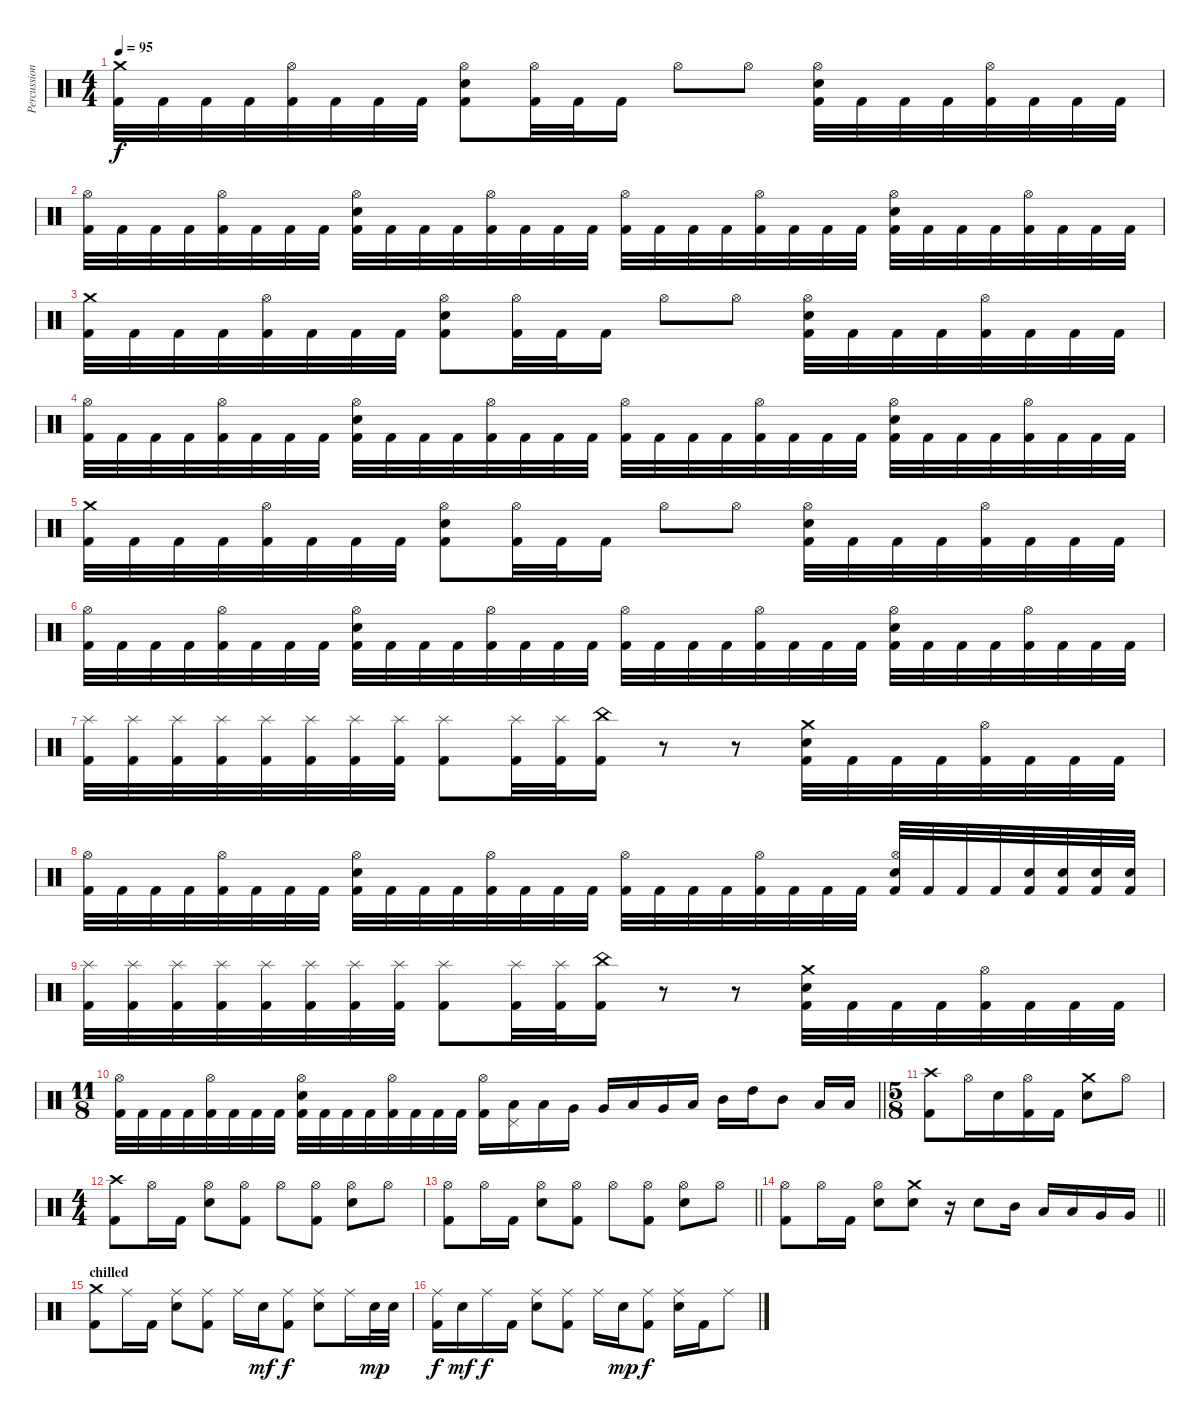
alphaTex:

\track ("Percussion" "Percussion") {instrument percussion}
\staff {score}
\articulation defaults
\ts (4 4)
\tempo 95
\clef neutral
\ks c
("Crash medium (hit)" "Kick (hit) 2").32{dy f} "Kick (hit) 2".32 "Kick (hit) 2".32 "Kick (hit) 2".32 ("Hi-Hat (open)" "Kick (hit) 2").32 "Kick (hit) 2".32 "Kick (hit) 2".32 "Kick (hit) 2".32 ("Hi-Hat (open)" "Electric Snare (hit)" "Kick (hit) 2").8 ("Hi-Hat (open)" "Kick (hit) 2").32 "Kick (hit) 2".32 "Kick (hit) 2".16 "Hi-Hat (open)".8 "Hi-Hat (open)".8 ("Hi-Hat (open)" "Electric Snare (hit)" "Kick (hit) 2").32 "Kick (hit) 2".32 "Kick (hit) 2".32 "Kick (hit) 2".32 ("Hi-Hat (open)" "Kick (hit) 2").32 "Kick (hit) 2".32 "Kick (hit) 2".32 "Kick (hit) 2".32 |
("Hi-Hat (open)" "Kick (hit) 2").32 "Kick (hit) 2".32 "Kick (hit) 2".32 "Kick (hit) 2".32 ("Hi-Hat (open)" "Kick (hit) 2").32 "Kick (hit) 2".32 "Kick (hit) 2".32 "Kick (hit) 2".32 ("Hi-Hat (open)" "Electric Snare (hit)" "Kick (hit) 2").32 "Kick (hit) 2".32 "Kick (hit) 2".32 "Kick (hit) 2".32 ("Hi-Hat (open)" "Kick (hit) 2").32 "Kick (hit) 2".32 "Kick (hit) 2".32 "Kick (hit) 2".32 ("Hi-Hat (open)" "Kick (hit) 2").32 "Kick (hit) 2".32 "Kick (hit) 2".32 "Kick (hit) 2".32 ("Hi-Hat (open)" "Kick (hit) 2").32 "Kick (hit) 2".32 "Kick (hit) 2".32 "Kick (hit) 2".32 ("Hi-Hat (open)" "Electric Snare (hit)" "Kick (hit) 2").32 "Kick (hit) 2".32 "Kick (hit) 2".32 "Kick (hit) 2".32 ("Hi-Hat (open)" "Kick (hit) 2").32 "Kick (hit) 2".32 "Kick (hit) 2".32 "Kick (hit) 2".32 |
("Crash medium (hit)" "Kick (hit) 2").32 "Kick (hit) 2".32 "Kick (hit) 2".32 "Kick (hit) 2".32 ("Hi-Hat (open)" "Kick (hit) 2").32 "Kick (hit) 2".32 "Kick (hit) 2".32 "Kick (hit) 2".32 ("Hi-Hat (open)" "Electric Snare (hit)" "Kick (hit) 2").8 ("Hi-Hat (open)" "Kick (hit) 2").32 "Kick (hit) 2".32 "Kick (hit) 2".16 "Hi-Hat (open)".8 "Hi-Hat (open)".8 ("Hi-Hat (open)" "Electric Snare (hit)" "Kick (hit) 2").32 "Kick (hit) 2".32 "Kick (hit) 2".32 "Kick (hit) 2".32 ("Hi-Hat (open)" "Kick (hit) 2").32 "Kick (hit) 2".32 "Kick (hit) 2".32 "Kick (hit) 2".32 |
("Hi-Hat (open)" "Kick (hit) 2").32 "Kick (hit) 2".32 "Kick (hit) 2".32 "Kick (hit) 2".32 ("Hi-Hat (open)" "Kick (hit) 2").32 "Kick (hit) 2".32 "Kick (hit) 2".32 "Kick (hit) 2".32 ("Hi-Hat (open)" "Electric Snare (hit)" "Kick (hit) 2").32 "Kick (hit) 2".32 "Kick (hit) 2".32 "Kick (hit) 2".32 ("Hi-Hat (open)" "Kick (hit) 2").32 "Kick (hit) 2".32 "Kick (hit) 2".32 "Kick (hit) 2".32 ("Hi-Hat (open)" "Kick (hit) 2").32 "Kick (hit) 2".32 "Kick (hit) 2".32 "Kick (hit) 2".32 ("Hi-Hat (open)" "Kick (hit) 2").32 "Kick (hit) 2".32 "Kick (hit) 2".32 "Kick (hit) 2".32 ("Hi-Hat (open)" "Electric Snare (hit)" "Kick (hit) 2").32 "Kick (hit) 2".32 "Kick (hit) 2".32 "Kick (hit) 2".32 ("Hi-Hat (open)" "Kick (hit) 2").32 "Kick (hit) 2".32 "Kick (hit) 2".32 "Kick (hit) 2".32 |
("Crash medium (hit)" "Kick (hit) 2").32 "Kick (hit) 2".32 "Kick (hit) 2".32 "Kick (hit) 2".32 ("Hi-Hat (open)" "Kick (hit) 2").32 "Kick (hit) 2".32 "Kick (hit) 2".32 "Kick (hit) 2".32 ("Hi-Hat (open)" "Electric Snare (hit)" "Kick (hit) 2").8 ("Hi-Hat (open)" "Kick (hit) 2").32 "Kick (hit) 2".32 "Kick (hit) 2".16 "Hi-Hat (open)".8 "Hi-Hat (open)".8 ("Hi-Hat (open)" "Electric Snare (hit)" "Kick (hit) 2").32 "Kick (hit) 2".32 "Kick (hit) 2".32 "Kick (hit) 2".32 ("Hi-Hat (open)" "Kick (hit) 2").32 "Kick (hit) 2".32 "Kick (hit) 2".32 "Kick (hit) 2".32 |
("Hi-Hat (open)" "Kick (hit) 2").32 "Kick (hit) 2".32 "Kick (hit) 2".32 "Kick (hit) 2".32 ("Hi-Hat (open)" "Kick (hit) 2").32 "Kick (hit) 2".32 "Kick (hit) 2".32 "Kick (hit) 2".32 ("Hi-Hat (open)" "Electric Snare (hit)" "Kick (hit) 2").32 "Kick (hit) 2".32 "Kick (hit) 2".32 "Kick (hit) 2".32 ("Hi-Hat (open)" "Kick (hit) 2").32 "Kick (hit) 2".32 "Kick (hit) 2".32 "Kick (hit) 2".32 ("Hi-Hat (open)" "Kick (hit) 2").32 "Kick (hit) 2".32 "Kick (hit) 2".32 "Kick (hit) 2".32 ("Hi-Hat (open)" "Kick (hit) 2").32 "Kick (hit) 2".32 "Kick (hit) 2".32 "Kick (hit) 2".32 ("Hi-Hat (open)" "Electric Snare (hit)" "Kick (hit) 2").32 "Kick (hit) 2".32 "Kick (hit) 2".32 "Kick (hit) 2".32 ("Hi-Hat (open)" "Kick (hit) 2").32 "Kick (hit) 2".32 "Kick (hit) 2".32 "Kick (hit) 2".32 |
("Splash (hit)" "Kick (hit) 2").32 ("Splash (hit)" "Kick (hit) 2").32 ("Splash (hit)" "Kick (hit) 2").32 ("Splash (hit)" "Kick (hit) 2").32 ("Splash (hit)" "Kick (hit) 2").32 ("Splash (hit)" "Kick (hit) 2").32 ("Splash (hit)" "Kick (hit) 2").32 ("Splash (hit)" "Kick (hit) 2").32 ("Splash (hit)" "Kick (hit) 2").8 ("Splash (hit)" "Kick (hit) 2").32 ("Splash (hit)" "Kick (hit) 2").32 ("China (hit)" "Kick (hit) 2").16 r.8 r.8 ("Crash medium (hit)" "Electric Snare (hit)" "Kick (hit) 2").32 "Kick (hit) 2".32 "Kick (hit) 2".32 "Kick (hit) 2".32 ("Hi-Hat (open)" "Kick (hit) 2").32 "Kick (hit) 2".32 "Kick (hit) 2".32 "Kick (hit) 2".32 |
("Hi-Hat (open)" "Kick (hit) 2").32 "Kick (hit) 2".32 "Kick (hit) 2".32 "Kick (hit) 2".32 ("Hi-Hat (open)" "Kick (hit) 2").32 "Kick (hit) 2".32 "Kick (hit) 2".32 "Kick (hit) 2".32 ("Hi-Hat (open)" "Electric Snare (hit)" "Kick (hit) 2").32 "Kick (hit) 2".32 "Kick (hit) 2".32 "Kick (hit) 2".32 ("Hi-Hat (open)" "Kick (hit) 2").32 "Kick (hit) 2".32 "Kick (hit) 2".32 "Kick (hit) 2".32 ("Hi-Hat (open)" "Kick (hit) 2").32 "Kick (hit) 2".32 "Kick (hit) 2".32 "Kick (hit) 2".32 ("Hi-Hat (open)" "Kick (hit) 2").32 "Kick (hit) 2".32 "Kick (hit) 2".32 "Kick (hit) 2".32 ("Hi-Hat (open)" "Electric Snare (hit)" "Kick (hit) 2").32 "Kick (hit) 2".32 "Kick (hit) 2".32 "Kick (hit) 2".32 ("Electric Snare (hit)" "Kick (hit) 2").32 ("Electric Snare (hit)" "Kick (hit) 2").32 ("Electric Snare (hit)" "Kick (hit) 2").32 ("Electric Snare (hit)" "Kick (hit) 2").32 |
("Splash (hit)" "Kick (hit) 2").32 ("Splash (hit)" "Kick (hit) 2").32 ("Splash (hit)" "Kick (hit) 2").32 ("Splash (hit)" "Kick (hit) 2").32 ("Splash (hit)" "Kick (hit) 2").32 ("Splash (hit)" "Kick (hit) 2").32 ("Splash (hit)" "Kick (hit) 2").32 ("Splash (hit)" "Kick (hit) 2").32 ("Splash (hit)" "Kick (hit) 2").8 ("Splash (hit)" "Kick (hit) 2").32 ("Splash (hit)" "Kick (hit) 2").32 ("China (hit)" "Kick (hit) 2").16 r.8 r.8 ("Crash medium (hit)" "Electric Snare (hit)" "Kick (hit) 2").32 "Kick (hit) 2".32 "Kick (hit) 2".32 "Kick (hit) 2".32 ("Hi-Hat (open)" "Kick (hit) 2").32 "Kick (hit) 2".32 "Kick (hit) 2".32 "Kick (hit) 2".32 |
\ts (11 8)
\barLineRight lightlight
("Hi-Hat (open)" "Kick (hit) 2").32 "Kick (hit) 2".32 "Kick (hit) 2".32 "Kick (hit) 2".32 ("Hi-Hat (open)" "Kick (hit) 2").32 "Kick (hit) 2".32 "Kick (hit) 2".32 "Kick (hit) 2".32 ("Hi-Hat (open)" "Electric Snare (hit)" "Kick (hit) 2").32 "Kick (hit) 2".32 "Kick (hit) 2".32 "Kick (hit) 2".32 ("Hi-Hat (open)" "Kick (hit) 2").32 "Kick (hit) 2".32 "Kick (hit) 2".32 "Kick (hit) 2".32 ("Hi-Hat (open)" "Kick (hit) 2").16 ("Pedal Hi-Hat (hit)" "Low Tom (hit)").16 "Low Tom (hit)".16 "Very Low Tom (hit)".16 "Very Low Tom (hit)".16 "Low Tom (hit)".16 "Very Low Tom (hit)".16 "Low Tom (hit)".16 "Mid Tom (hit)".16 "High Tom (hit)".16 "Mid Tom (hit)".8 "Low Tom (hit)".16 "Low Tom (hit)".16 |
\ts (5 8)
\section ("" "")
("Crash high (hit)" "Kick (hit) 2").8 "Hi-Hat (open)".16 "Electric Snare (hit)".16 ("Hi-Hat (open)" "Kick (hit) 2").16 "Kick (hit) 2".16 ("Crash medium (hit)" "Electric Snare (hit)").8 "Hi-Hat (open)".8 |
\ts (4 4)
("Crash high (hit)" "Kick (hit) 2").8 "Hi-Hat (open)".16 "Kick (hit) 2".16 ("Hi-Hat (open)" "Electric Snare (hit)").8 ("Hi-Hat (open)" "Kick (hit) 2").8 "Hi-Hat (open)".8 ("Hi-Hat (open)" "Kick (hit) 2").8 ("Hi-Hat (open)" "Electric Snare (hit)").8 "Hi-Hat (open)".8 |
\barLineRight lightlight
("Hi-Hat (open)" "Kick (hit) 2").8 "Hi-Hat (open)".16 "Kick (hit) 2".16 ("Hi-Hat (open)" "Electric Snare (hit)").8 ("Hi-Hat (open)" "Kick (hit) 2").8 "Hi-Hat (open)".8 ("Hi-Hat (open)" "Kick (hit) 2").8 ("Hi-Hat (open)" "Electric Snare (hit)").8 "Hi-Hat (open)".8 |
\barLineRight lightlight
("Hi-Hat (open)" "Kick (hit) 2").8 "Hi-Hat (open)".16 "Kick (hit) 2".16 ("Hi-Hat (open)" "Electric Snare (hit)").8 ("Crash medium (hit)" "Electric Snare (hit)").8 r.16 "Electric Snare (hit)".8 "Mid Tom (hit)".16 "Low Tom (hit)".16 "Low Tom (hit)".16 "Very Low Tom (hit)".16 "Very Low Tom (hit)".16 |
\section ("" "chilled")
("Crash medium (hit)" "Kick (hit) 2").8 "Ride (middle)".16 "Kick (hit) 2".16 ("Ride (middle)" "Electric Snare (hit)").8 ("Ride (middle)" "Kick (hit) 2").8 "Ride (middle)".16 "Electric Snare (hit)".16{dy mf} ("Ride (middle)" "Kick (hit) 2").8{dy f} ("Ride (middle)" "Electric Snare (hit)").8 "Ride (middle)".16 "Electric Snare (hit)".32{dy mp} "Electric Snare (hit)".32 |
("Ride (middle)" "Kick (hit) 2").16{dy f} "Electric Snare (hit)".16{dy mf} "Ride (middle)".16{dy f} "Kick (hit) 2".16 ("Ride (middle)" "Electric Snare (hit)").8 ("Ride (middle)" "Kick (hit) 2").8 "Ride (middle)".16 "Electric Snare (hit)".16{dy mp} ("Ride (middle)" "Kick (hit) 2").8{dy f} ("Ride (middle)" "Electric Snare (hit)").16 "Kick (hit) 2".16 "Ride (middle)".8
